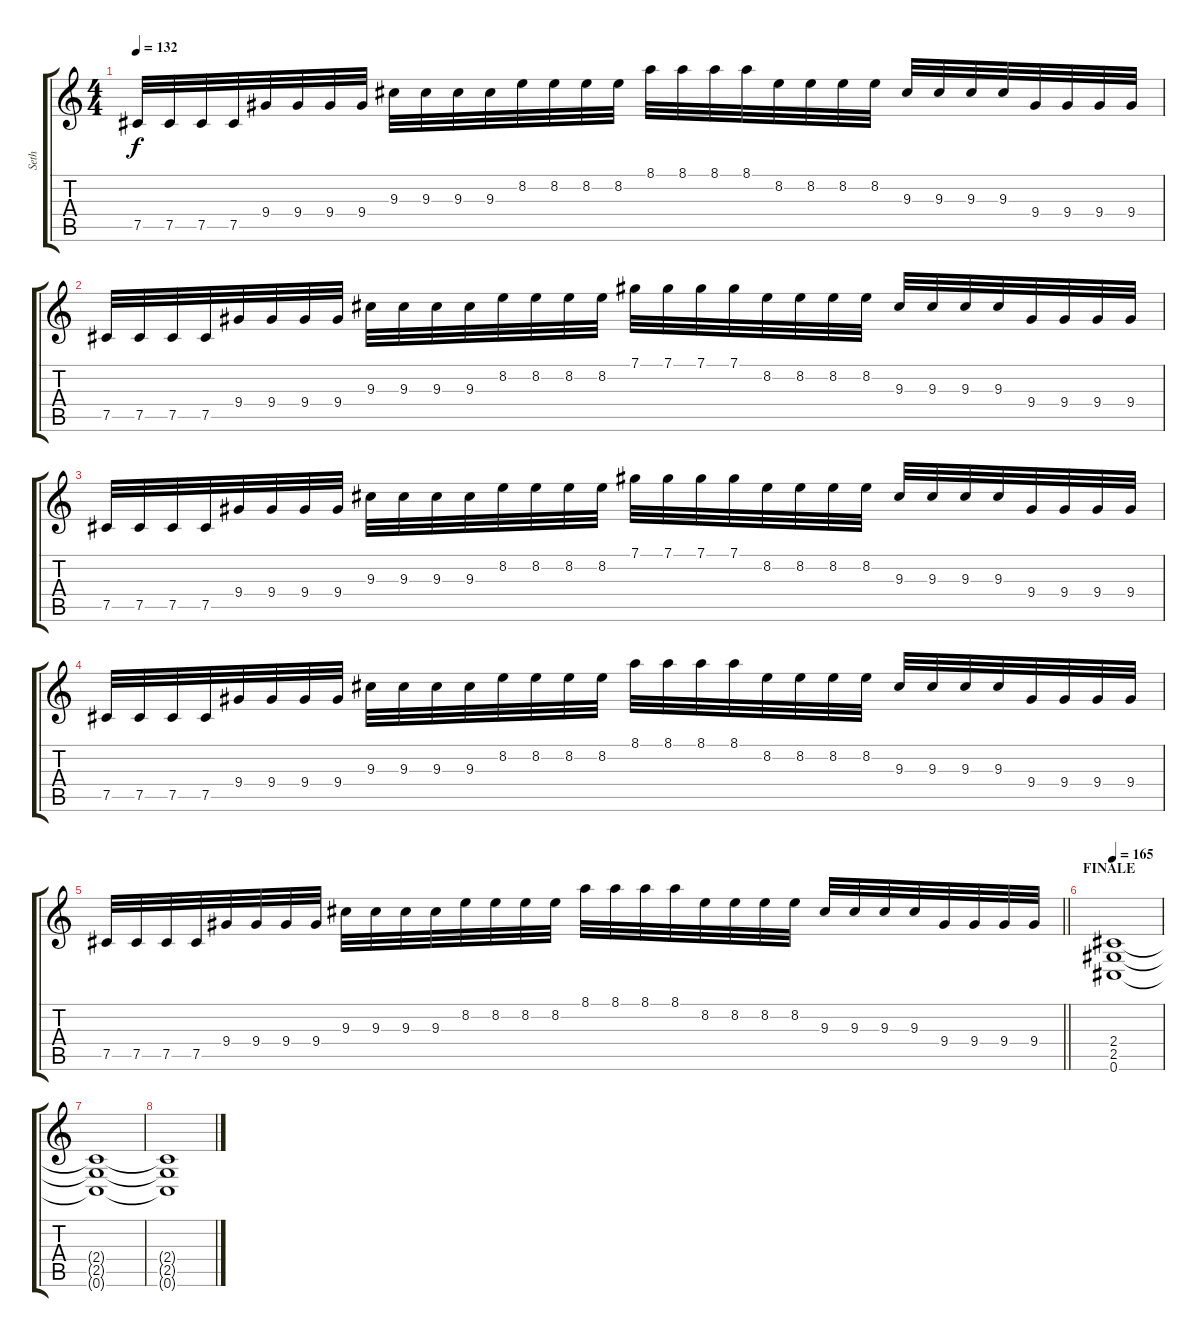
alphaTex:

\track ("Seth" "Seth") {instrument distortionguitar}
\staff {score tabs}
\tuning (Db4 Ab3 E3 B2 Gb2 Db2) {hide}
\ts (4 4)
\tempo 132
\clef g2
\ks c
7.5.32{dy f} 7.5.32 7.5.32 7.5.32 9.4.32 9.4.32 9.4.32 9.4.32 9.3.32 9.3.32 9.3.32 9.3.32 8.2.32 8.2.32 8.2.32 8.2.32 8.1.32 8.1.32 8.1.32 8.1.32 8.2.32 8.2.32 8.2.32 8.2.32 9.3.32 9.3.32 9.3.32 9.3.32 9.4.32 9.4.32 9.4.32 9.4.32 |
7.5.32 7.5.32 7.5.32 7.5.32 9.4.32 9.4.32 9.4.32 9.4.32 9.3.32 9.3.32 9.3.32 9.3.32 8.2.32 8.2.32 8.2.32 8.2.32 7.1.32 7.1.32 7.1.32 7.1.32 8.2.32 8.2.32 8.2.32 8.2.32 9.3.32 9.3.32 9.3.32 9.3.32 9.4.32 9.4.32 9.4.32 9.4.32 |
7.5.32 7.5.32 7.5.32 7.5.32 9.4.32 9.4.32 9.4.32 9.4.32 9.3.32 9.3.32 9.3.32 9.3.32 8.2.32 8.2.32 8.2.32 8.2.32 7.1.32 7.1.32 7.1.32 7.1.32 8.2.32 8.2.32 8.2.32 8.2.32 9.3.32 9.3.32 9.3.32 9.3.32 9.4.32 9.4.32 9.4.32 9.4.32 |
7.5.32 7.5.32 7.5.32 7.5.32 9.4.32 9.4.32 9.4.32 9.4.32 9.3.32 9.3.32 9.3.32 9.3.32 8.2.32 8.2.32 8.2.32 8.2.32 8.1.32 8.1.32 8.1.32 8.1.32 8.2.32 8.2.32 8.2.32 8.2.32 9.3.32 9.3.32 9.3.32 9.3.32 9.4.32 9.4.32 9.4.32 9.4.32 |
\barLineRight lightlight
7.5.32 7.5.32 7.5.32 7.5.32 9.4.32 9.4.32 9.4.32 9.4.32 9.3.32 9.3.32 9.3.32 9.3.32 8.2.32 8.2.32 8.2.32 8.2.32 8.1.32 8.1.32 8.1.32 8.1.32 8.2.32 8.2.32 8.2.32 8.2.32 9.3.32 9.3.32 9.3.32 9.3.32 9.4.32 9.4.32 9.4.32 9.4.32 |
\section ("" "FINALE")
\tempo 165
(2.4 2.5 0.6).1 |
(2.4{t} 2.5{t} 0.6{t}).1 |
(2.4{t} 2.5{t} 0.6{t}).1
